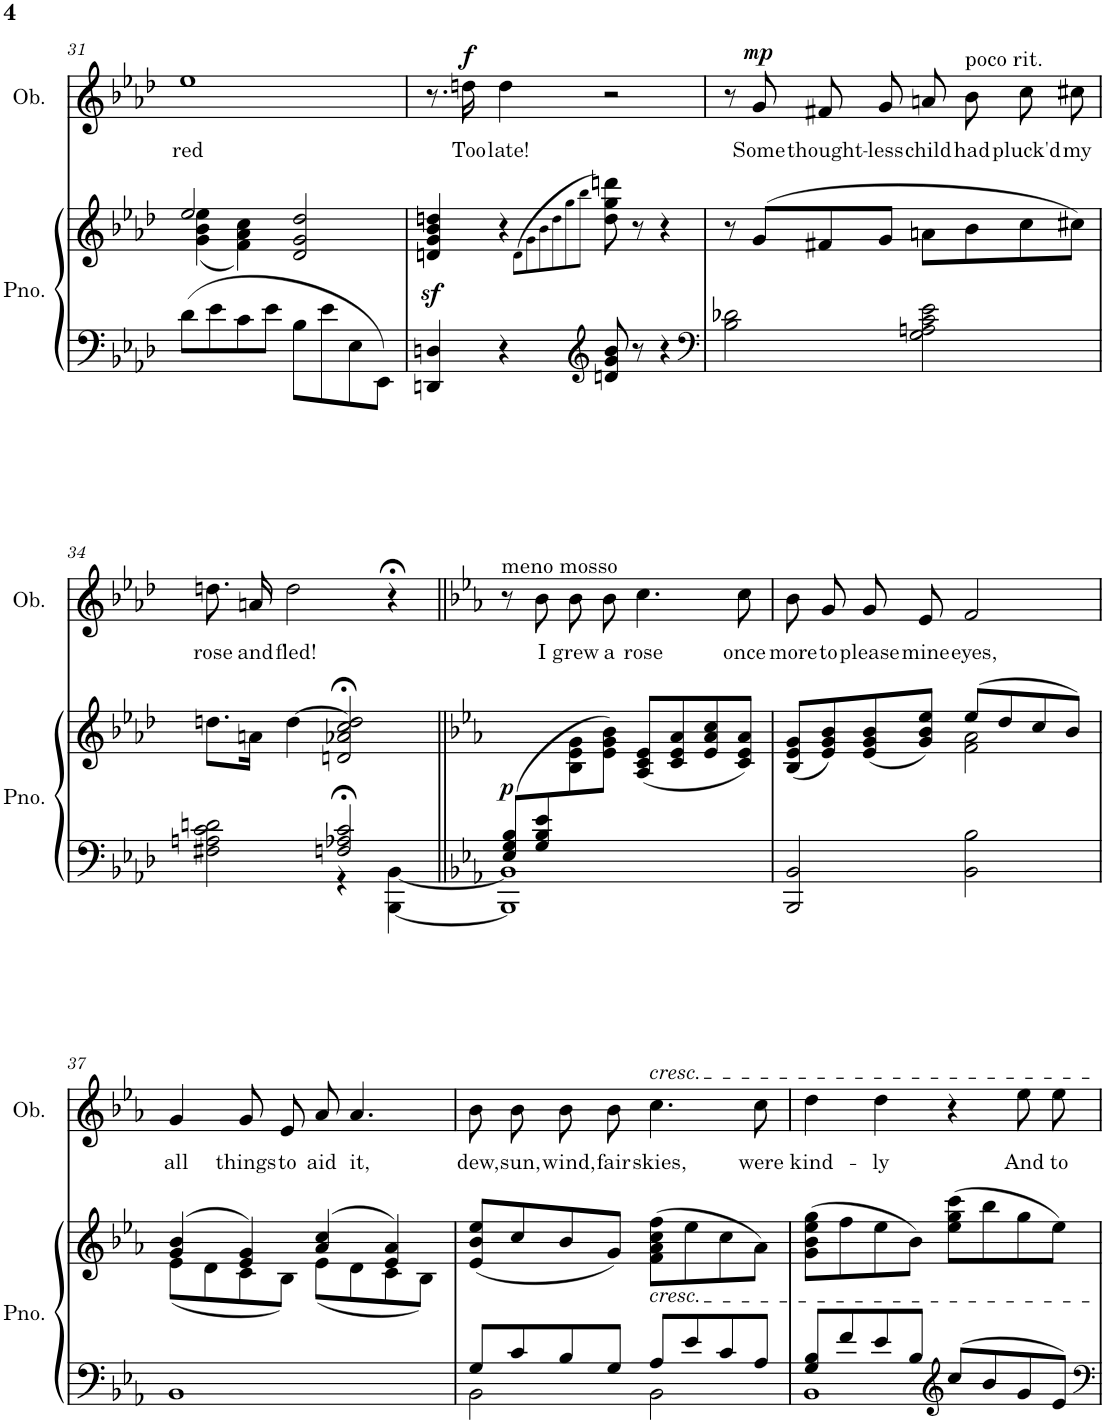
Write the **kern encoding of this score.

**kern	**kern	**dynam	**kern	**text	**dynam
*part2	*part2	*part2	*part1	*part1	*part1
*staff3	*staff2	*staff2/3	*staff1	*staff1	*staff1
*I"Piano	*	*	*I"Oboe	*	*
*I'Pno.	*	*	*I'Ob.	*	*
!!LO:PB:g=z
*clefF4	*clefG2	*	*clefG2	*	*
*k[b-e-a-d-]	*k[b-e-a-d-]	*	*k[b-e-a-d-]	*	*
*M4/4	*M4/4	*	*M4/4	*	*
*met(c)	*met(c)	*	*met(c)	*	*
=31	=31	=31	=31	=31	=31
*	*^	*	*	*	*
!	!	!	!	!	!LO:LY:b	!
8d-\L	2ee-/	(4g\ 4b-\ 4ee-\	.	1ee-	red	.
8e-\	.	.	.	.	.	.
8c\	.	4f\ 4a-\ 4cc\)	.	.	.	.
8e-\J	.	.	.	.	.	.
8B-\L	2d-/ 2g/ 2dd-/	2ryy	.	.	.	.
8e-\	.	.	.	.	.	.
8E-\	.	.	.	.	.	.
8EE-\J	.	.	.	.	.	.
*	*v	*v	*	*	*	*
=32	=32	=32	=32	=32	=32
4DDn/ 4Dn/	4dn/z< 4g/z< 4b-/z< 4ddn/z<	.	8.r	.	.
!	!	!	!	!LO:LY:b	!LO:DY:a
.	.	.	16ddn\	Too	f
!	!	!	!	!LO:LY:b	!
4r	4r	.	4dd\	late!	.
*clefG2	*	*	*	*	*
.	(8qd\L	.	.	.	.
.	8qg\)	.	.	.	.
.	8qb-\	.	.	.	.
.	8qdd\	.	.	.	.
.	8qgg\	.	.	.	.
.	8qbb-\J	.	.	.	.
8dn/ 8g/ 8b-/	8dd\ 8gg\ 8dddn\	.	2r	.	.
8r	8r	.	.	.	.
4r	4r	.	.	.	.
=33	=33	=33	=33	=33	=33
*clefF4	*	*	*	*	*
2B-\ 2d-X\	8r	.	8r	.	.
!	!	!	!	!LO:LY:b	!LO:DY:a
.	(8g/L	.	8g/	Some	mp
!	!	!	!	!LO:LY:b	!
.	8f#X/	.	8f#X/L	thought-	.
!	!	!	!	!LO:LY:b	!
.	8g/J	.	8g/J	-less	.
!	!	!	!	!LO:LY:b	!
2G\ 2An\ 2c\ 2e-\	8an\L	.	8an/L	child	.
!	!	!	!LO:TX:a:t=poco rit.	!	!
!	!	!	!	!LO:LY:b	!
.	8b-\	.	8b-/J	had	.
!	!	!	!	!LO:LY:b	!
.	8cc\	.	8cc\L	pluck'd	.
!	!	!	!	!LO:LY:b	!
.	8cc#X\J)	.	8cc#X\J	my	.
!!LO:LB:g=z
=34	=34	=34	=34	=34	=34
*^	*	*	*	*	*
!	!	!	!	!	!LO:LY:b	!
2F#X\ 2An\ 2c\ 2dn\	2ryy	8.ddn\L	.	8.ddn\L	rose	.
!	!	!	!	!	!LO:LY:b	!
.	.	16an\Jk	.	16an\Jk	and	.
!	!	!	!	!	!LO:LY:b	!
.	.	[4dd\	.	2dd\	fled!	.
2Fn/;< 2A-X/;< 2c/;<	4r	2dn/;< 2a-X/;< 2cc/;< 2dd/];<	.	.	.	.
.	[4BBB-\ [4BB-\	.	.	4r;<	.	.
=35||	=35||	=35||	=35||	=35||	=35||	=35||
*k[b-e-a-]	*	*k[b-e-a-]	*	*k[b-e-a-]	*	*
!	!	!	!	!LO:TX:a:t=meno mosso	!	!
!	!	!	!LO:DY:b	!	!	!
(8E-/ 8G/ 8B-/L	1BBB-] 1BB-]	4ryy	p	8r	.	.
!	!	!	!	!	!LO:LY:b	!
8G/ 8B-/ 8e-/	.	.	.	8b-\	I	.
!	!	!	!	!	!LO:LY:b	!
2.ryy	.	8B-\ 8e-\ 8g\	.	8b-\L	grew	.
!	!	!	!	!	!LO:LY:b	!
.	.	8e-\ 8g\ 8b-\J)	.	8b-\J	a	.
!	!	!	!	!	!LO:LY:b	!
.	.	(8A-/ 8c/ 8e-/L	.	4.cc\	rose	.
.	.	8c/ 8e-/ 8a-/	.	.	.	.
.	.	8e-/ 8a-/ 8cc/	.	.	.	.
!	!	!	!	!	!LO:LY:b	!
.	.	8c/ 8e-/ 8a-/J)	.	8cc\	once	.
*v	*v	*	*	*	*	*
=36	=36	=36	=36	=36	=36
*	*^	*	*	*	*
!	!	!	!	!	!LO:LY:b	!
2BBB-/ 2BB-/	(8B-/ 8e-/ 8g/L	2ryy	.	8b-/L	more	.
!	!	!	!	!	!LO:LY:b	!
.	8e-/ 8g/ 8b-/)	.	.	8g/J	to	.
!	!	!	!	!	!LO:LY:b	!
.	(8e-/ 8g/ 8b-/	.	.	8g/L	please	.
!	!	!	!	!	!LO:LY:b	!
.	8g/ 8b-/ 8ee-/J)	.	.	8e-/J	mine	.
!	!	!	!	!	!LO:LY:b	!
2BB-\ 2B-\	(8ee-/L	2f\ 2a-\	.	2f/	eyes,	.
.	8dd/	.	.	.	.	.
.	8cc/	.	.	.	.	.
.	8b-/J)	.	.	.	.	.
!!LO:LB:g=z
=37	=37	=37	=37	=37	=37	=37
!	!	!	!	!	!LO:LY:b	!
1BB-	(4g/ 4b-/	(8e-\L	.	4g/	all	.
.	.	8d\	.	.	.	.
!	!	!	!	!	!LO:LY:b	!
.	4e-/ 4g/)	8c\	.	8g/L	things	.
!	!	!	!	!	!LO:LY:b	!
.	.	8B-\J)	.	8e-/J	to	.
!	!	!	!	!	!LO:LY:b	!
.	(4a-/ 4cc/	(8e-\L	.	8a-/	aid	.
!	!	!	!	!	!LO:LY:b	!
.	.	8d\	.	4.a-/	it,	.
.	4e-/ 4a-/)	8c\	.	.	.	.
.	.	8B-\J)	.	.	.	.
=38	=38	=38	=38	=38	=38	=38
*^	*	*	*	*	*	*
!	!	!	!	!	!	!LO:LY:b	!
*	*	*v	*v	*	*	*	*
8G/L	2BB-\	(8e-/ 8b-/ 8ee-/L	.	8b-\L	dew,	.
!	!	!	!	!	!LO:LY:b	!
8c/	.	8cc/	.	8b-\J	sun,	.
!	!	!	!	!	!LO:LY:b	!
8B-/	.	8b-/	.	8b-\L	wind,	.
!	!	!	!	!	!LO:LY:b	!
8G/J	.	8g/J)	.	8b-\J	fair	.
!	!	!	!	!LO:TX:a:i:t=cresc.	!	!
!	!	!LO:TX:b:i:t=cresc.	!	!	!	!
!	!	!	!	!	!LO:LY:b	!
8A-/L	2BB-\	(8f\ 8a-\ 8cc\ 8ff\L	.	4.cc\	skies,	.
8e-/	.	8ee-\	.	.	.	.
8c/	.	8cc\	.	.	.	.
!	!	!	!	!	!LO:LY:b	!
8A-/J	.	8a-\J)	.	8cc\	were	.
=39	=39	=39	=39	=39	=39	=39
!	!	!	!	!	!LO:LY:b	!
8G/ 8B-/L	1BB-	(8g\ 8b-\ 8ee-\ 8gg\L	.	4dd\	kind-	.
8f/	.	8ff\	.	.	.	.
!	!	!	!	!	!LO:LY:b	!
8e-/	.	8ee-\	.	4dd\	-ly	.
8B-/J	.	8b-\J)	.	.	.	.
*clefG2	*	*	*	*	*	*
8cc/L	.	(8ee-\ 8gg\ 8ccc\L	.	4r	.	.
8b-/	.	8bb-\	.	.	.	.
!	!	!	!	!	!LO:LY:b	!
8g/	.	8gg\	.	8ee-\L	And	.
!	!	!	!	!	!LO:LY:b	!
8e-/J	.	8ee-\J)	.	8ee-\J	to	.
*v	*v	*	*	*	*	*
=	=	=	=	=	=
*-	*-	*-	*-	*-	*-
